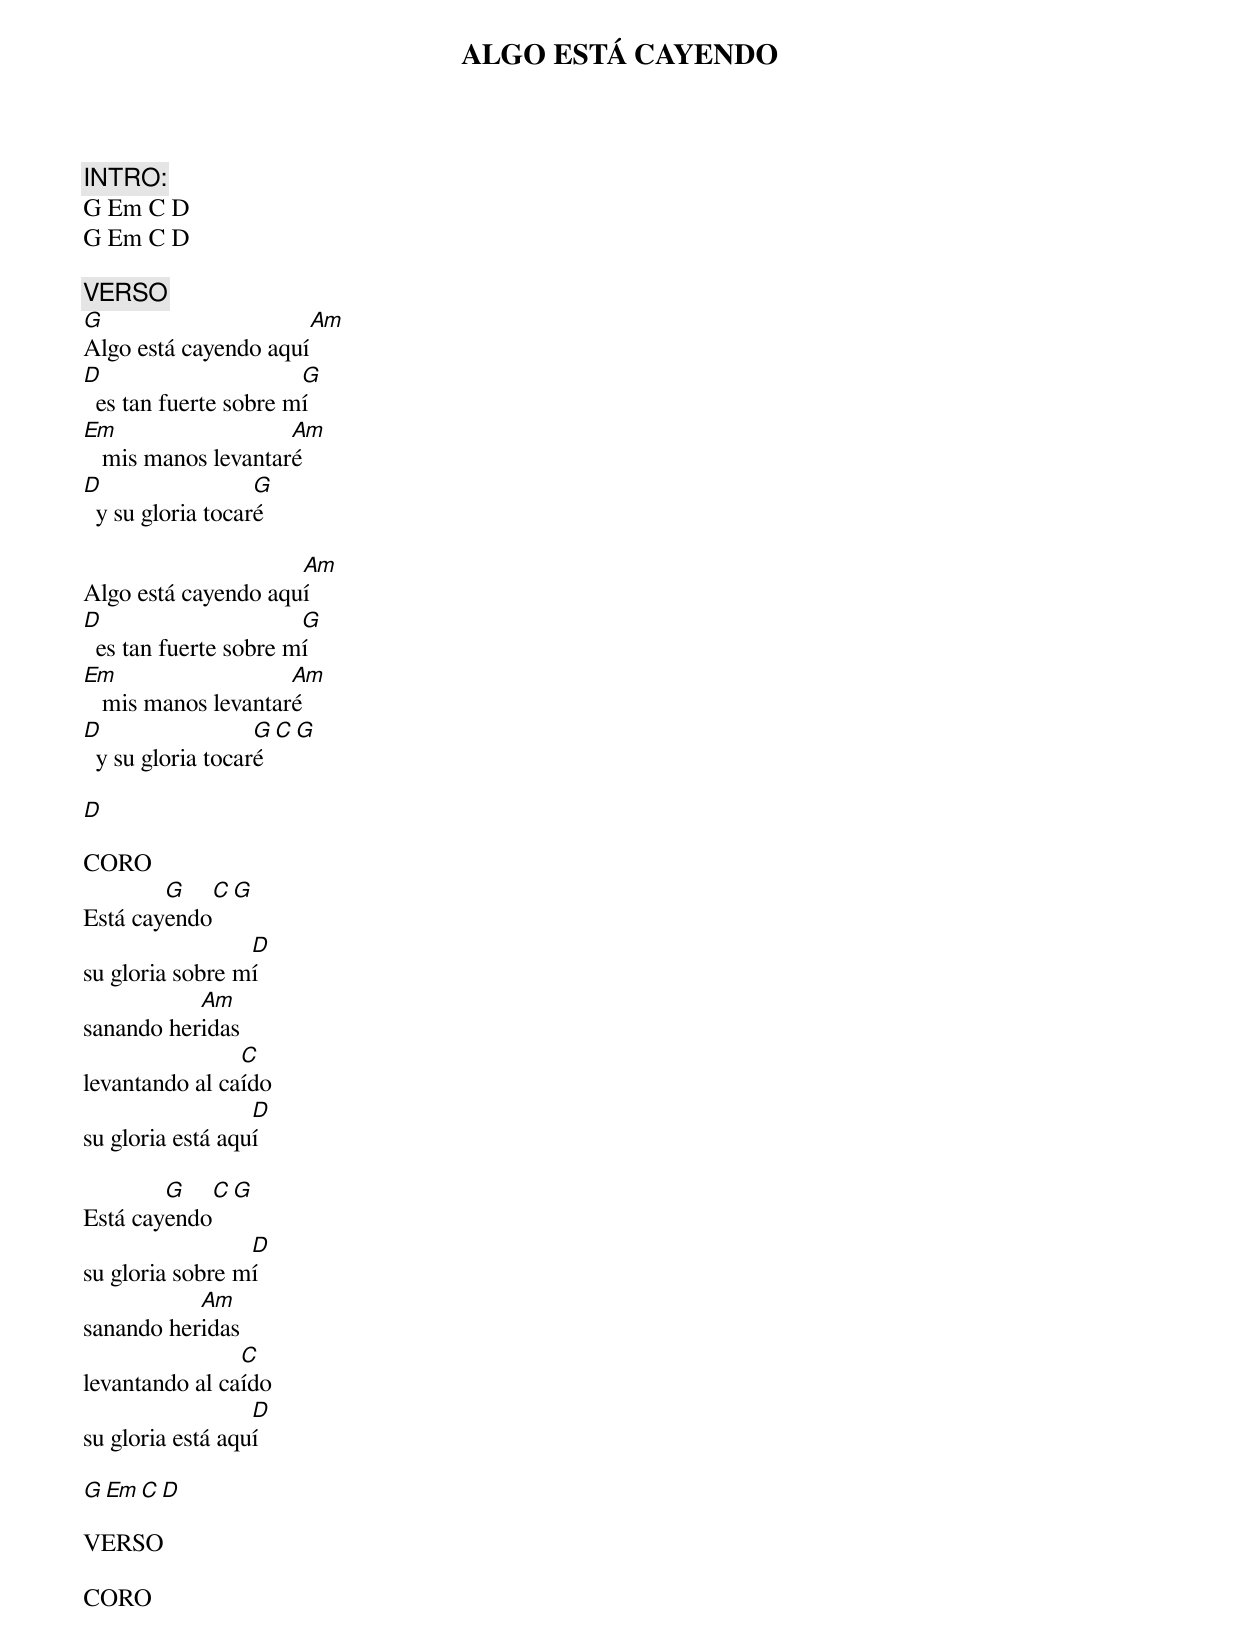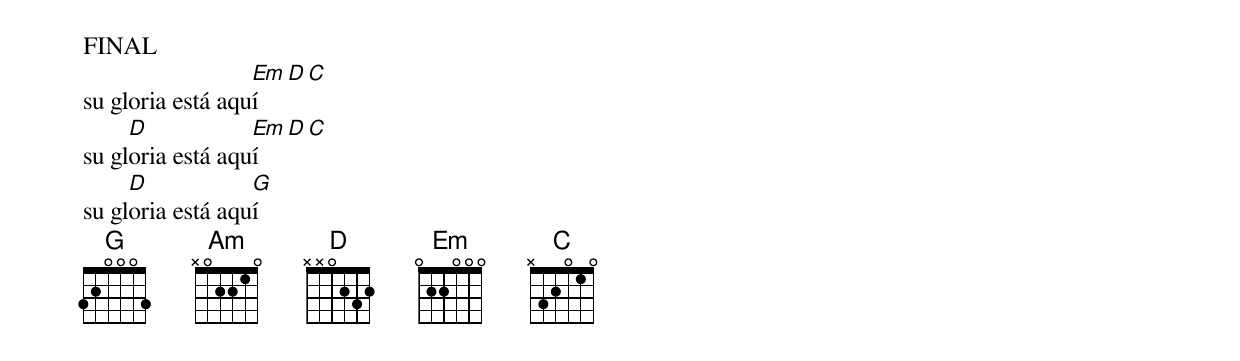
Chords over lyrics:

ALGO ESTÁ CAYENDO


INTRO:
G Em C D
G Em C D

VERSO
G                     Am
Algo está cayendo aquí
D                      G
  es tan fuerte sobre mí
Em                   Am
   mis manos levantaré
D                  G
  y su gloria tocaré

                     Am
Algo está cayendo aquí
D                      G
  es tan fuerte sobre mí
Em                   Am
   mis manos levantaré
D                  G C G
  y su gloria tocaré

D

CORO
        G   C G
Está cayendo
                 D
su gloria sobre mí
           Am
sanando heridas
                C
levantando al caído
                  D
su gloria está aquí

        G   C G
Está cayendo
                 D
su gloria sobre mí
           Am
sanando heridas
                C
levantando al caído
                  D
su gloria está aquí

G Em C D

VERSO

CORO

FINAL
                  Em  D C
su gloria está aquí
     D            Em  D C
su gloria está aquí
     D            G
su gloria está aquí
